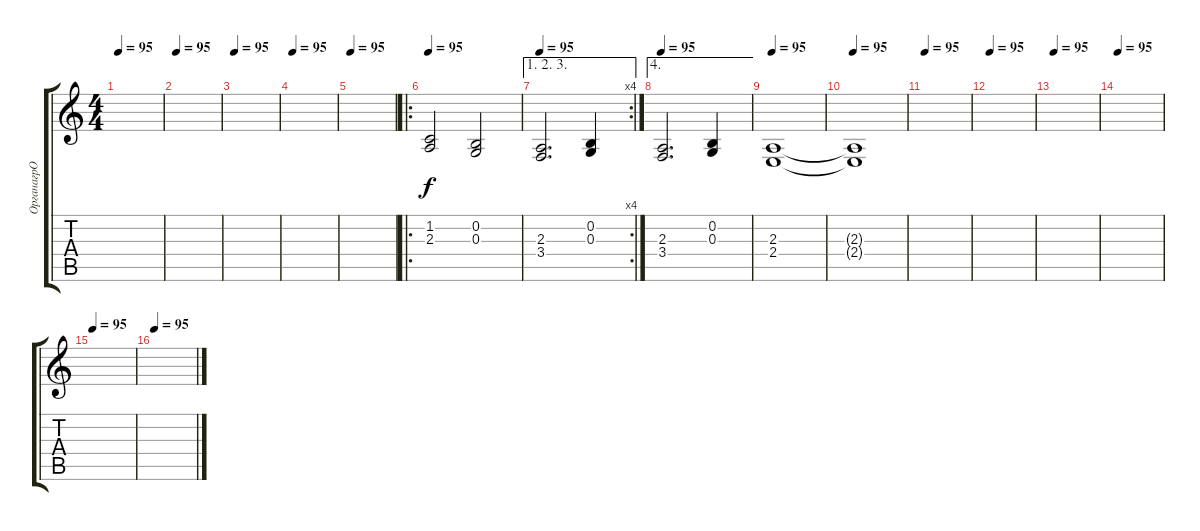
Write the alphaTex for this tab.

\track ("ОрганагрО" "ОрганагрО") {instrument drawbarorgan}
\staff {score tabs}
\tuning (E4 B3 G3 D3 A2 E2) {hide}
\ts (4 4)
\tempo 95
\clef g2
\ks c
|
\tempo 95
|
\tempo 95
|
\tempo 95
|
\tempo 95
|
\ro
\tempo 95
(1.2 2.3).2{volume 16} (0.2 0.3).2 |
\ae (1 2 3)
\rc 4
\tempo 95
(2.3 3.4).2{d} (0.2 0.3).4 |
\ae 4
\tempo 95
(2.3 3.4).2{d} (0.2 0.3).4 |
\tempo 95
(2.3 2.4).1 |
\tempo 95
(2.3{t} 2.4{t}).1 |
\tempo 95
|
\tempo 95
|
\tempo 95
|
\tempo 95
|
\tempo 95
|
\tempo 95
